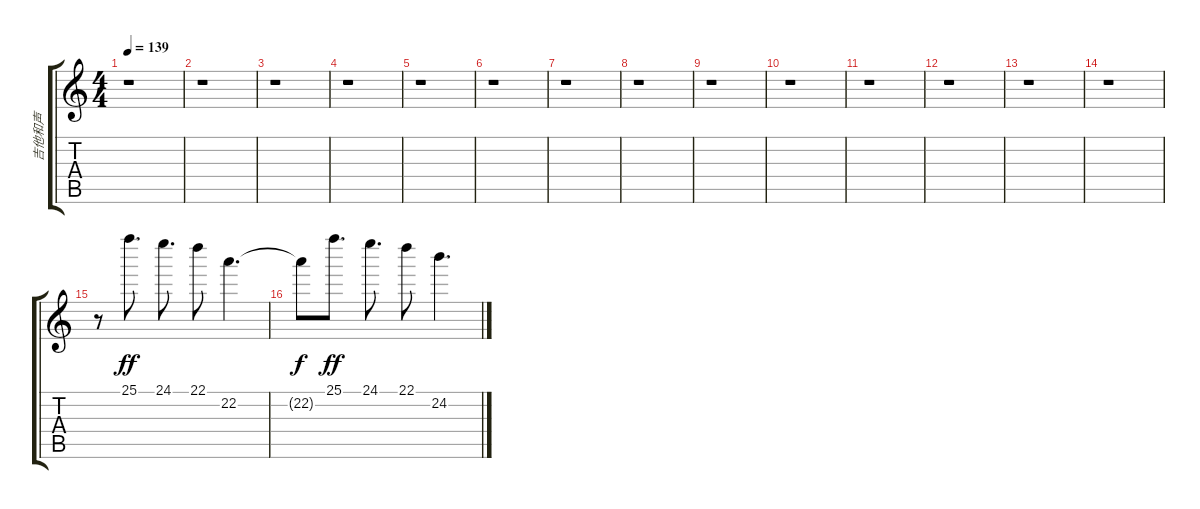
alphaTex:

\track ("吉他和声" "吉他和声") {instrument acousticguitarsteel}
\staff {score tabs}
\tuning (E4 B3 G3 D3 A2 E2) {hide}
\ts (4 4)
\tempo 139
\clef g2
\ks c
r.1{dy mf} |
r.1 |
r.1 |
r.1 |
r.1 |
r.1 |
r.1 |
r.1 |
r.1 |
r.1 |
r.1 |
r.1 |
r.1 |
r.1 |
r.8 25.1.8{d dy ff volume 9 balance 8 instrument rockorgan} 24.1.8{d} 22.1.8 22.2.4{d} |
22.2{t}.8{dy f} 25.1.8{d dy ff} 24.1.8{d} 22.1.8 24.2.4{d}
